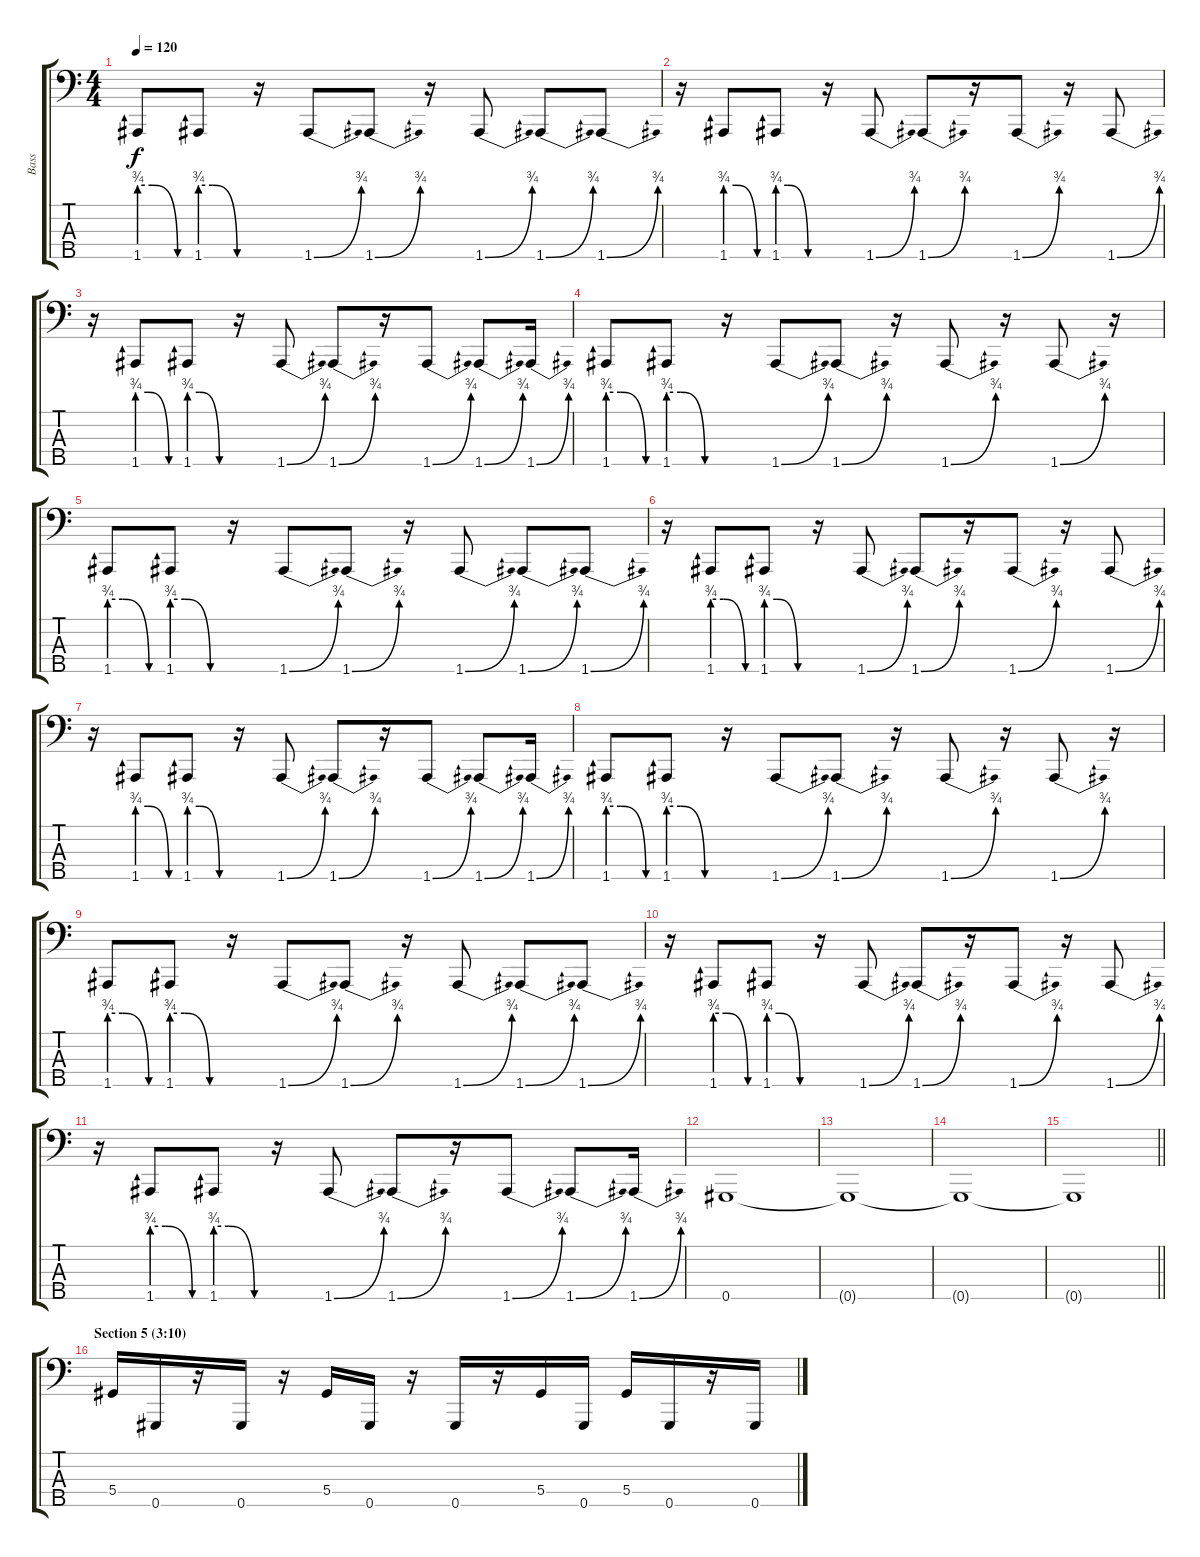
\track ("Bass" "Bass") {instrument electricbasspick}
\staff {score tabs}
\tuning (Gb2 Db2 Ab1 Eb1 Ab0) {hide}
\ts (4 4)
\tempo 120
\clef f4
\ks c
1.5{be (custom 0 3 15 3 45 0 60 0)}.8{dy f} 1.5{be (custom 0 3 15 3 45 0 60 0)}.8 r.16 1.5{be (bend 0 0 60 3)}.8 1.5{be (bend 0 0 60 3)}.8 r.16 1.5{be (bend 0 0 60 3)}.8 1.5{be (bend 0 0 60 3)}.8 1.5{be (bend 0 0 60 3)}.8 |
r.16 1.5{be (custom 0 3 15 3 45 0 60 0)}.8 1.5{be (custom 0 3 15 3 45 0 60 0)}.8 r.16 1.5{be (bend 0 0 60 3)}.8 1.5{be (bend 0 0 60 3)}.8 r.16 1.5{be (bend 0 0 60 3)}.8 r.16 1.5{be (bend 0 0 60 3)}.8 |
r.16 1.5{be (custom 0 3 15 3 45 0 60 0)}.8 1.5{be (custom 0 3 15 3 45 0 60 0)}.8 r.16 1.5{be (bend 0 0 60 3)}.8 1.5{be (bend 0 0 60 3)}.8 r.16 1.5{be (bend 0 0 60 3)}.8 1.5{be (bend 0 0 60 3)}.8 1.5{be (bend 0 0 60 3)}.16 |
1.5{be (custom 0 3 15 3 45 0 60 0)}.8 1.5{be (custom 0 3 15 3 45 0 60 0)}.8 r.16 1.5{be (bend 0 0 60 3)}.8 1.5{be (bend 0 0 60 3)}.8 r.16 1.5{be (bend 0 0 60 3)}.8 r.16 1.5{be (bend 0 0 60 3)}.8 r.16 |
1.5{be (custom 0 3 15 3 45 0 60 0)}.8 1.5{be (custom 0 3 15 3 45 0 60 0)}.8 r.16 1.5{be (bend 0 0 60 3)}.8 1.5{be (bend 0 0 60 3)}.8 r.16 1.5{be (bend 0 0 60 3)}.8 1.5{be (bend 0 0 60 3)}.8 1.5{be (bend 0 0 60 3)}.8 |
r.16 1.5{be (custom 0 3 15 3 45 0 60 0)}.8 1.5{be (custom 0 3 15 3 45 0 60 0)}.8 r.16 1.5{be (bend 0 0 60 3)}.8 1.5{be (bend 0 0 60 3)}.8 r.16 1.5{be (bend 0 0 60 3)}.8 r.16 1.5{be (bend 0 0 60 3)}.8 |
r.16 1.5{be (custom 0 3 15 3 45 0 60 0)}.8 1.5{be (custom 0 3 15 3 45 0 60 0)}.8 r.16 1.5{be (bend 0 0 60 3)}.8 1.5{be (bend 0 0 60 3)}.8 r.16 1.5{be (bend 0 0 60 3)}.8 1.5{be (bend 0 0 60 3)}.8 1.5{be (bend 0 0 60 3)}.16 |
1.5{be (custom 0 3 15 3 45 0 60 0)}.8 1.5{be (custom 0 3 15 3 45 0 60 0)}.8 r.16 1.5{be (bend 0 0 60 3)}.8 1.5{be (bend 0 0 60 3)}.8 r.16 1.5{be (bend 0 0 60 3)}.8 r.16 1.5{be (bend 0 0 60 3)}.8 r.16 |
1.5{be (custom 0 3 15 3 45 0 60 0)}.8 1.5{be (custom 0 3 15 3 45 0 60 0)}.8 r.16 1.5{be (bend 0 0 60 3)}.8 1.5{be (bend 0 0 60 3)}.8 r.16 1.5{be (bend 0 0 60 3)}.8 1.5{be (bend 0 0 60 3)}.8 1.5{be (bend 0 0 60 3)}.8 |
r.16 1.5{be (custom 0 3 15 3 45 0 60 0)}.8 1.5{be (custom 0 3 15 3 45 0 60 0)}.8 r.16 1.5{be (bend 0 0 60 3)}.8 1.5{be (bend 0 0 60 3)}.8 r.16 1.5{be (bend 0 0 60 3)}.8 r.16 1.5{be (bend 0 0 60 3)}.8 |
r.16 1.5{be (custom 0 3 15 3 45 0 60 0)}.8 1.5{be (custom 0 3 15 3 45 0 60 0)}.8 r.16 1.5{be (bend 0 0 60 3)}.8 1.5{be (bend 0 0 60 3)}.8 r.16 1.5{be (bend 0 0 60 3)}.8 1.5{be (bend 0 0 60 3)}.8 1.5{be (bend 0 0 60 3)}.16 |
0.5.1 |
0.5{t}.1 |
0.5{t}.1 |
\barLineRight lightlight
0.5{t}.1 |
\section ("" "Section 5 (3:10)")
5.4.16 0.5.16 r.16 0.5.16 r.16 5.4.16 0.5.16 r.16 0.5.16 r.16 5.4.16 0.5.16 5.4.16 0.5.16 r.16 0.5.16
